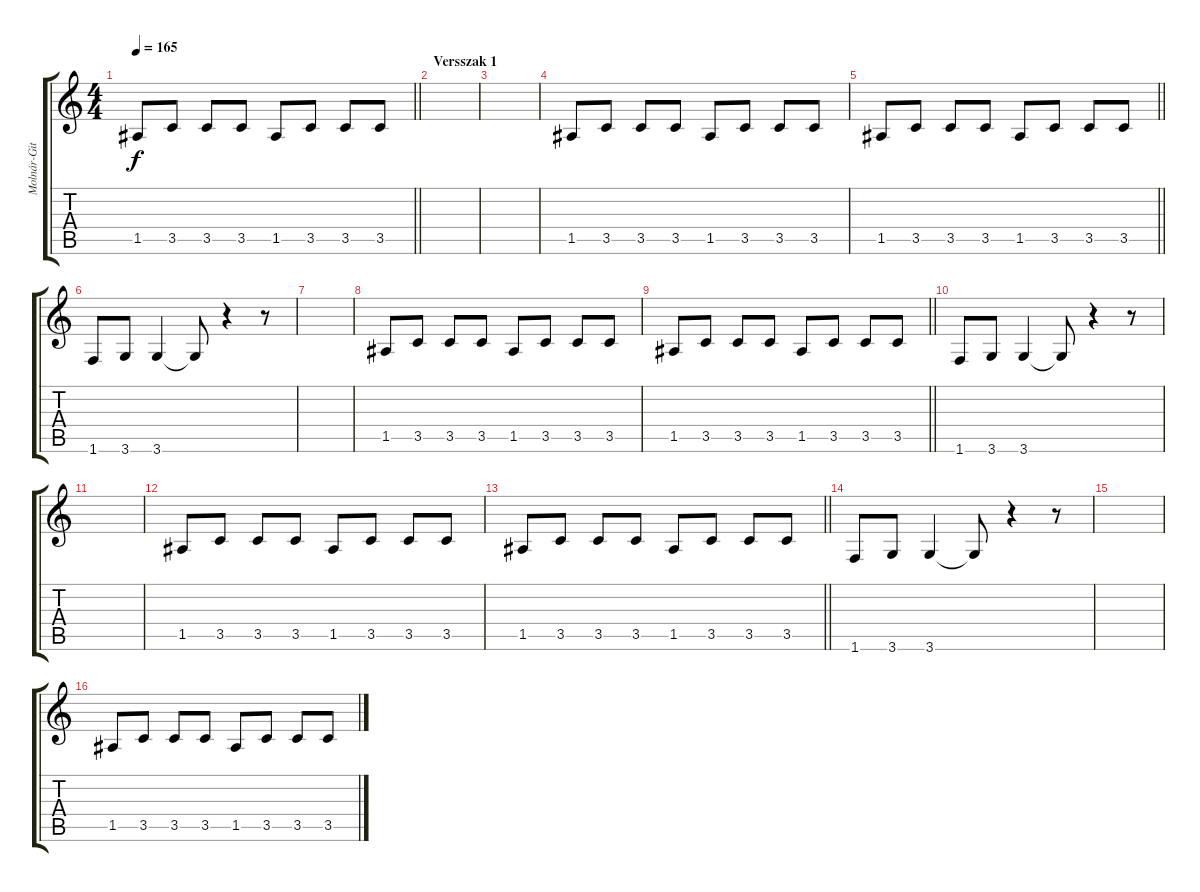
\track ("Molnár-Gitár" "Molnár-Git") {instrument overdrivenguitar}
\staff {score tabs}
\tuning (E4 B3 G3 D3 A2 E2) {hide}
\ts (4 4)
\tempo 165
\clef g2
\barLineRight lightlight
\ks c
1.5.8{dy f} 3.5.8 3.5.8 3.5.8 1.5.8 3.5.8 3.5.8 3.5.8 |
\section ("" "Versszak 1")
|
|
1.5.8 3.5.8 3.5.8 3.5.8 1.5.8 3.5.8 3.5.8 3.5.8 |
\barLineRight lightlight
1.5.8 3.5.8 3.5.8 3.5.8 1.5.8 3.5.8 3.5.8 3.5.8 |
1.6.8 3.6.8 3.6.4 3.6{t}.8 r.4 r.8 |
|
1.5.8 3.5.8 3.5.8 3.5.8 1.5.8 3.5.8 3.5.8 3.5.8 |
\barLineRight lightlight
1.5.8 3.5.8 3.5.8 3.5.8 1.5.8 3.5.8 3.5.8 3.5.8 |
1.6.8 3.6.8 3.6.4 3.6{t}.8 r.4 r.8 |
|
1.5.8 3.5.8 3.5.8 3.5.8 1.5.8 3.5.8 3.5.8 3.5.8 |
\barLineRight lightlight
1.5.8 3.5.8 3.5.8 3.5.8 1.5.8 3.5.8 3.5.8 3.5.8 |
1.6.8 3.6.8 3.6.4 3.6{t}.8 r.4 r.8 |
|
1.5.8 3.5.8 3.5.8 3.5.8 1.5.8 3.5.8 3.5.8 3.5.8
